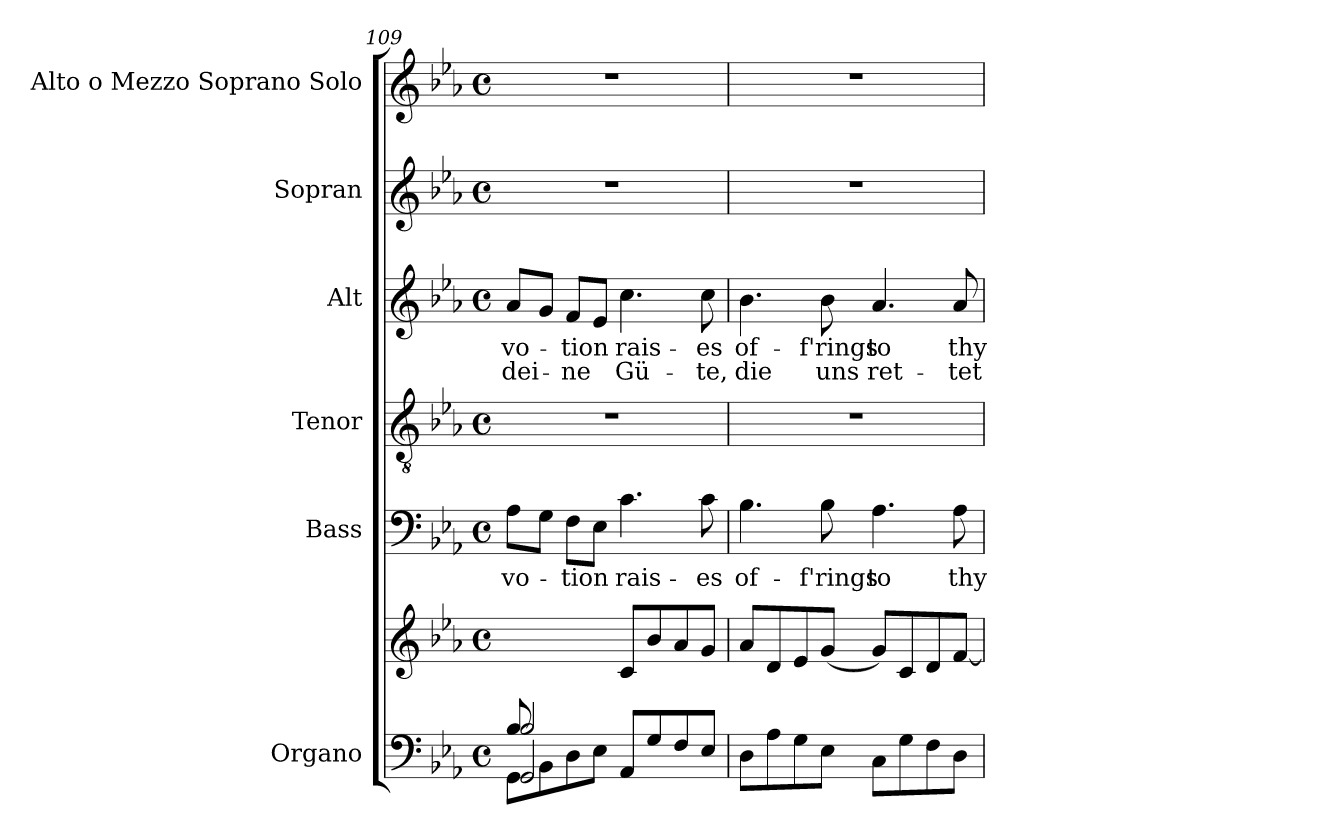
**kern	**kern	**kern	**text	**kern	**kern	**text	**text	**kern	**kern
*part6	*part6	*part5	*part5	*part4	*part3	*part3	*part3	*part2	*part1
*staff7	*staff6	*staff5	*staff5	*staff4	*staff3	*staff3	*staff3	*staff2	*staff1
*I"Organo	*	*I"Bass	*	*I"Tenor	*I"Alt	*	*	*I"Sopran	*I"Alto o Mezzo Soprano Solo
*	*	*I'B	*	*I'T	*I'A	*	*	*I'S	*I'S o l o
*clefF4	*clefG2	*clefF4	*	*clefGv2	*clefG2	*	*	*clefG2	*clefG2
*k[b-e-a-]	*k[b-e-a-]	*k[b-e-a-]	*	*k[b-e-a-]	*k[b-e-a-]	*	*	*k[b-e-a-]	*k[b-e-a-]
*M4/4	*M4/4	*M4/4	*	*M4/4	*M4/4	*	*	*M4/4	*M4/4
*met(c)	*met(c)	*met(c)	*	*met(c)	*met(c)	*	*	*met(c)	*met(c)
=109	=109	=109	=109	=109	=109	=109	=109	=109	=109
*^	*^	*	*	*	*	*	*	*	*
*	*^	*	*	*	*	*	*	*	*	*	*
*	*	*^	*	*	*	*	*	*	*	*	*	*
(8B-/L	2B-/	8GG\L	2GG/	8ryy	2ryy	8A-\L	-vo-	1r	8a-/L	-vo-	dei-	1r	1r
2..ryy	.	8BB-\	.	8e-\	.	8G\J	.	.	8g/J	.	.	.	.
.	.	8D\	.	8f\	.	8F\L	-tion	.	8f/L	-tion	-ne	.	.
.	.	8E-\J	.	8g\J)	.	8E-\J	.	.	8e-/J	.	.	.	.
.	2ryy	8AA-/L	2ryy	8c/L	2ryy	4.c\	rais-	.	4.cc\	rais-	Gü-	.	.
.	.	8G/	.	8b-/	.	.	.	.	.	.	.	.	.
.	.	8F/	.	8a-/	.	.	.	.	.	.	.	.	.
.	.	8E-/J	.	8g/J	.	8c\	-es	.	8cc\	-es	-te,	.	.
*v	*v	*v	*v	*	*	*	*	*	*	*	*	*	*
*	*v	*v	*	*	*	*	*	*	*	*
=110	=110	=110	=110	=110	=110	=110	=110	=110	=110
8D\L	8a-/L	4.B-\	of-	1r	4.b-\	of-	die	1r	1r
8A-\	8d/	.	.	.	.	.	.	.	.
8G\	8e-/	.	.	.	.	.	.	.	.
8E-\J	(8g/J	8B-\	-f'rings	.	8b-\	-f'rings	uns	.	.
8C\L	8g/L)	4.A-\	to	.	4.a-/	to	ret-	.	.
8G\	8c/	.	.	.	.	.	.	.	.
8F\	8d/	.	.	.	.	.	.	.	.
8D\J	[8f/J	8A-\	thy	.	8a-/	thy	-tet	.	.
=	=	=	=	=	=	=	=	=	=
*-	*-	*-	*-	*-	*-	*-	*-	*-	*-
